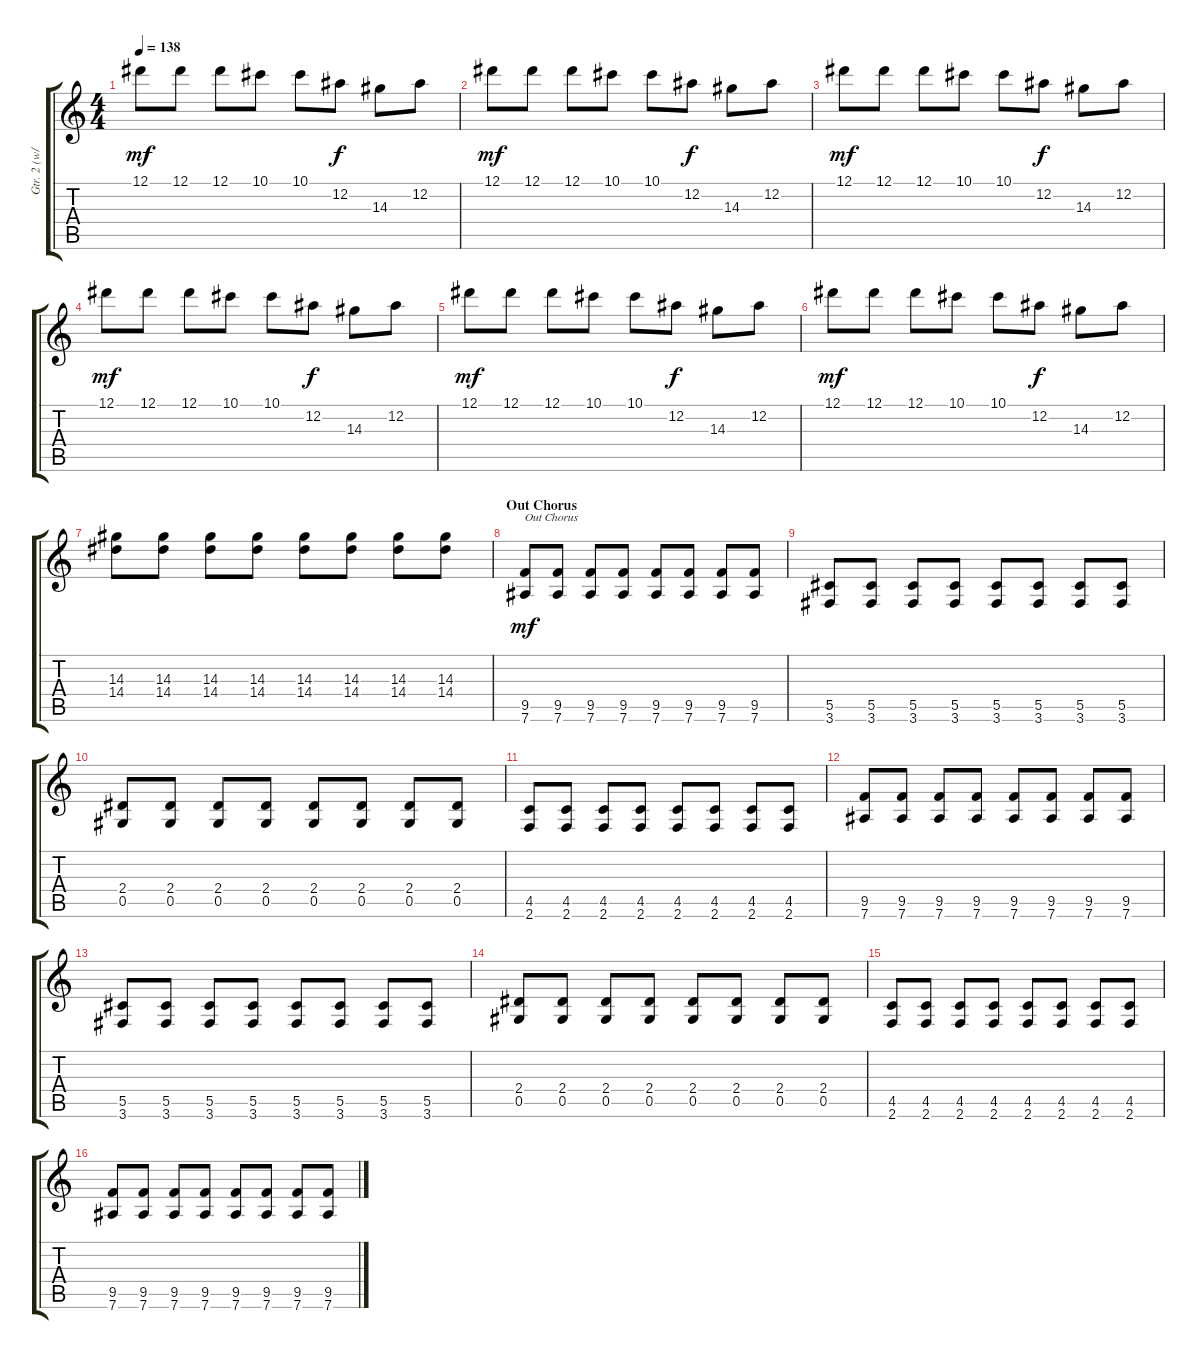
\track ("Gtr. 2 (w/dist.)" "Gtr. 2 (w/") {instrument overdrivenguitar}
\staff {score tabs}
\tuning (Eb4 Bb3 Gb3 Db3 Ab2 Eb2) {hide}
\ts (4 4)
\tempo 138
\clef g2
\ks c
12.1.8{dy mf} 12.1.8 12.1.8 10.1.8 10.1.8 12.2.8{dy f} 14.3.8 12.2.8 |
12.1.8{dy mf} 12.1.8 12.1.8 10.1.8 10.1.8 12.2.8{dy f} 14.3.8 12.2.8 |
12.1.8{dy mf} 12.1.8 12.1.8 10.1.8 10.1.8 12.2.8{dy f} 14.3.8 12.2.8 |
12.1.8{dy mf} 12.1.8 12.1.8 10.1.8 10.1.8 12.2.8{dy f} 14.3.8 12.2.8 |
12.1.8{dy mf} 12.1.8 12.1.8 10.1.8 10.1.8 12.2.8{dy f} 14.3.8 12.2.8 |
12.1.8{dy mf} 12.1.8 12.1.8 10.1.8 10.1.8 12.2.8{dy f} 14.3.8 12.2.8 |
(14.3 14.4).8 (14.3 14.4).8 (14.3 14.4).8 (14.3 14.4).8 (14.3 14.4).8 (14.3 14.4).8 (14.3 14.4).8 (14.3 14.4).8 |
\section ("" "Out Chorus")
(9.5 7.6).8{txt "Out Chorus" dy mf instrument distortionguitar} (9.5 7.6).8 (9.5 7.6).8 (9.5 7.6).8 (9.5 7.6).8 (9.5 7.6).8 (9.5 7.6).8 (9.5 7.6).8 |
(5.5 3.6).8 (5.5 3.6).8 (5.5 3.6).8 (5.5 3.6).8 (5.5 3.6).8 (5.5 3.6).8 (5.5 3.6).8 (5.5 3.6).8 |
(2.4 0.5).8 (2.4 0.5).8 (2.4 0.5).8 (2.4 0.5).8 (2.4 0.5).8 (2.4 0.5).8 (2.4 0.5).8 (2.4 0.5).8 |
(4.5 2.6).8 (4.5 2.6).8 (4.5 2.6).8 (4.5 2.6).8 (4.5 2.6).8 (4.5 2.6).8 (4.5 2.6).8 (4.5 2.6).8 |
(9.5 7.6).8 (9.5 7.6).8 (9.5 7.6).8 (9.5 7.6).8 (9.5 7.6).8 (9.5 7.6).8 (9.5 7.6).8 (9.5 7.6).8 |
(5.5 3.6).8 (5.5 3.6).8 (5.5 3.6).8 (5.5 3.6).8 (5.5 3.6).8 (5.5 3.6).8 (5.5 3.6).8 (5.5 3.6).8 |
(2.4 0.5).8 (2.4 0.5).8 (2.4 0.5).8 (2.4 0.5).8 (2.4 0.5).8 (2.4 0.5).8 (2.4 0.5).8 (2.4 0.5).8 |
(4.5 2.6).8 (4.5 2.6).8 (4.5 2.6).8 (4.5 2.6).8 (4.5 2.6).8 (4.5 2.6).8 (4.5 2.6).8 (4.5 2.6).8 |
(9.5 7.6).8 (9.5 7.6).8 (9.5 7.6).8 (9.5 7.6).8 (9.5 7.6).8 (9.5 7.6).8 (9.5 7.6).8 (9.5 7.6).8
